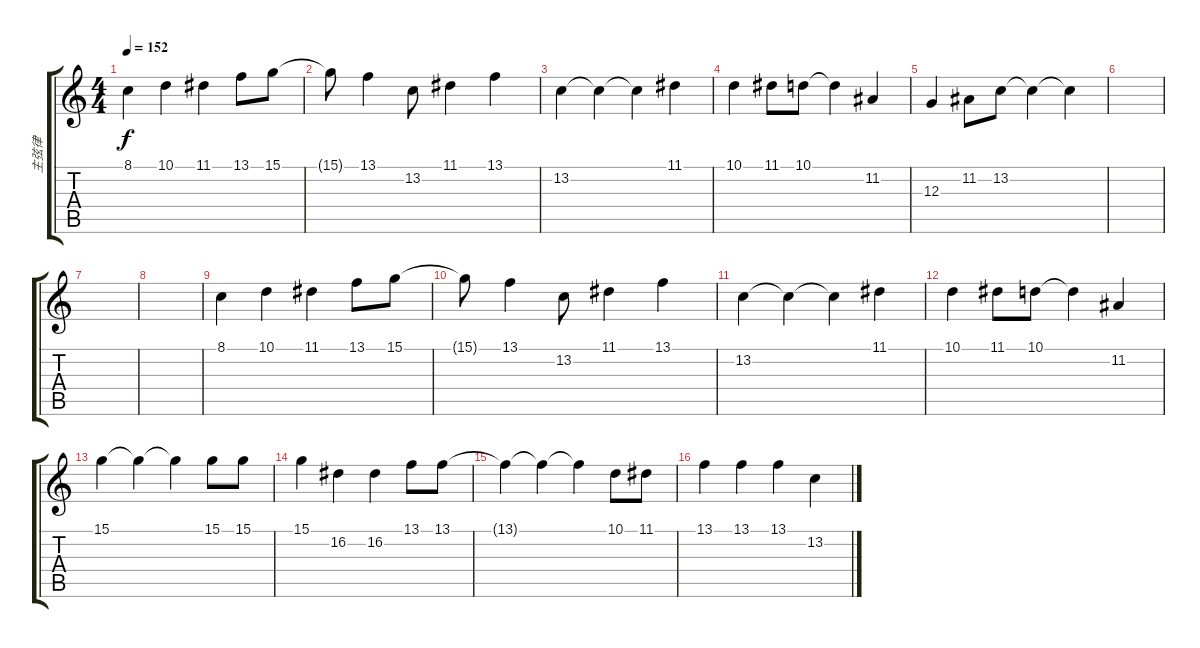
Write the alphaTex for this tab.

\track ("主弦律" "主弦律") {instrument synthvoice}
\staff {score tabs}
\tuning (E4 B3 G3 D3 A2 E2) {hide}
\ts (4 4)
\tempo 152
\clef g2
\ks c
8.1.4{dy f} 10.1.4 11.1.4 13.1.8 15.1.8 |
15.1{t}.8 13.1.4 13.2.8 11.1.4 13.1.4 |
13.2.4 13.2{t}.4 13.2{t}.4 11.1.4 |
10.1.4 11.1.8 10.1.8 10.1{t}.4 11.2.4 |
12.3.4 11.2.8 13.2.8 13.2{t}.4 13.2{t}.4 |
|
|
|
8.1.4 10.1.4 11.1.4 13.1.8 15.1.8 |
15.1{t}.8 13.1.4 13.2.8 11.1.4 13.1.4 |
13.2.4 13.2{t}.4 13.2{t}.4 11.1.4 |
10.1.4 11.1.8 10.1.8 10.1{t}.4 11.2.4 |
15.1.4 15.1{t}.4 15.1{t}.4 15.1.8 15.1.8 |
15.1.4 16.2.4 16.2.4 13.1.8 13.1.8 |
13.1{t}.4 13.1{t}.4 13.1{t}.4 10.1.8 11.1.8 |
13.1.4 13.1.4 13.1.4 13.2.4
